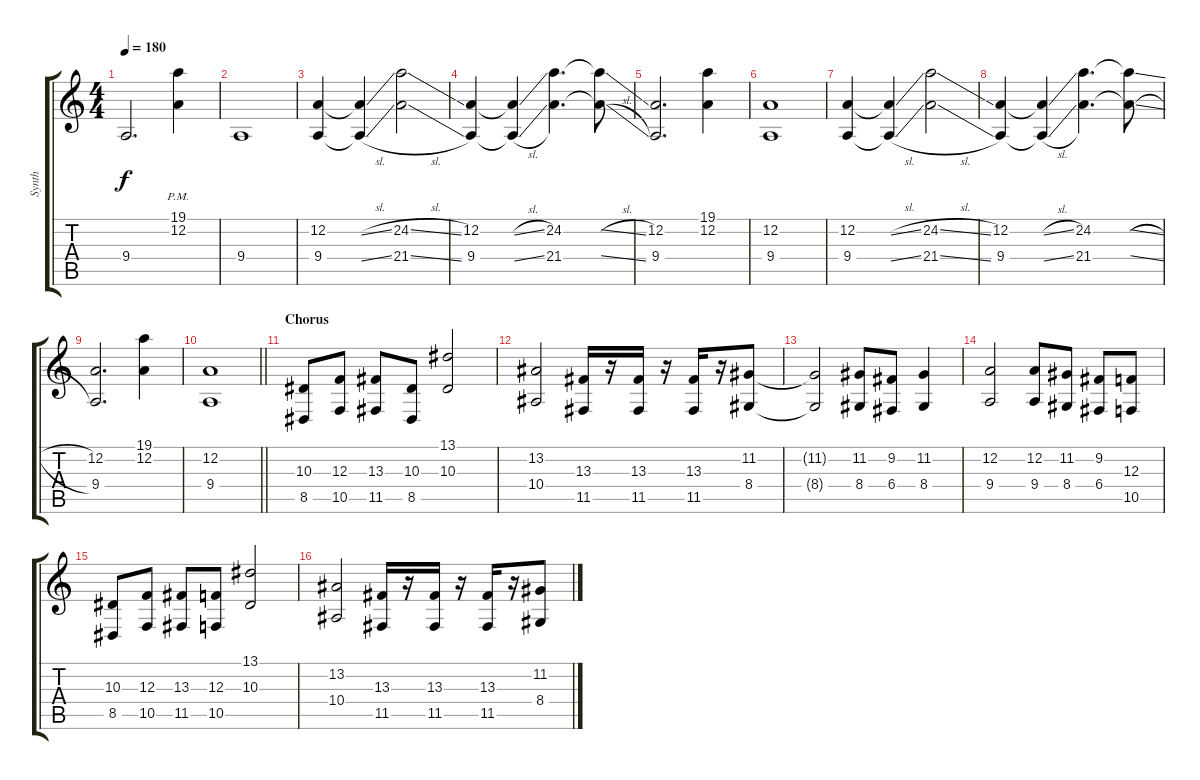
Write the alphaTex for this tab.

\track ("Synth" "Synth") {instrument lead2sawtooth}
\staff {score tabs}
\tuning (D4 A3 F3 C3 G2 C2) {hide}
\ts (4 4)
\tempo 180
\clef g2
\ks c
9.4.2{d dy f} (19.1{pm} 12.2).4 |
9.4.1 |
(12.2 9.4).4{volume 10} (12.2{sl t} 9.4{sl t}).4 (24.2{sl} 21.4{sl}).2 |
(12.2 9.4).4 (12.2{sl t} 9.4{sl t}).4 (24.2 21.4).4{d} (24.2{sl t} 21.4{sl t}).8 |
(12.2 9.4).2{d} (19.1 12.2).4 |
(12.2 9.4).1 |
(12.2 9.4).4{volume 10} (12.2{sl t} 9.4{sl t}).4 (24.2{sl} 21.4{sl}).2 |
(12.2 9.4).4 (12.2{sl t} 9.4{sl t}).4 (24.2 21.4).4{d} (24.2{sl t} 21.4{sl t}).8 |
(12.2 9.4).2{d} (19.1 12.2).4 |
\barLineRight lightlight
(12.2 9.4).1 |
\section ("" "Chorus")
(10.3 8.5).8{volume 10} (12.3 10.5).8 (13.3 11.5).8 (10.3 8.5).8 (13.1 10.3).2 |
(13.2 10.4).2 (13.3 11.5).16 r.16 (13.3 11.5).16 r.16 (13.3 11.5).16 r.16 (11.2 8.4).8 |
(11.2{t} 8.4{t}).2 (11.2 8.4).8 (9.2 6.4).8 (11.2 8.4).4 |
(12.2 9.4).2 (12.2 9.4).8 (11.2 8.4).8 (9.2 6.4).8 (12.3 10.5).8 |
(10.3 8.5).8{volume 10} (12.3 10.5).8 (13.3 11.5).8 (12.3 10.5).8 (13.1 10.3).2 |
(13.2 10.4).2 (13.3 11.5).16 r.16 (13.3 11.5).16 r.16 (13.3 11.5).16 r.16 (11.2 8.4).8
